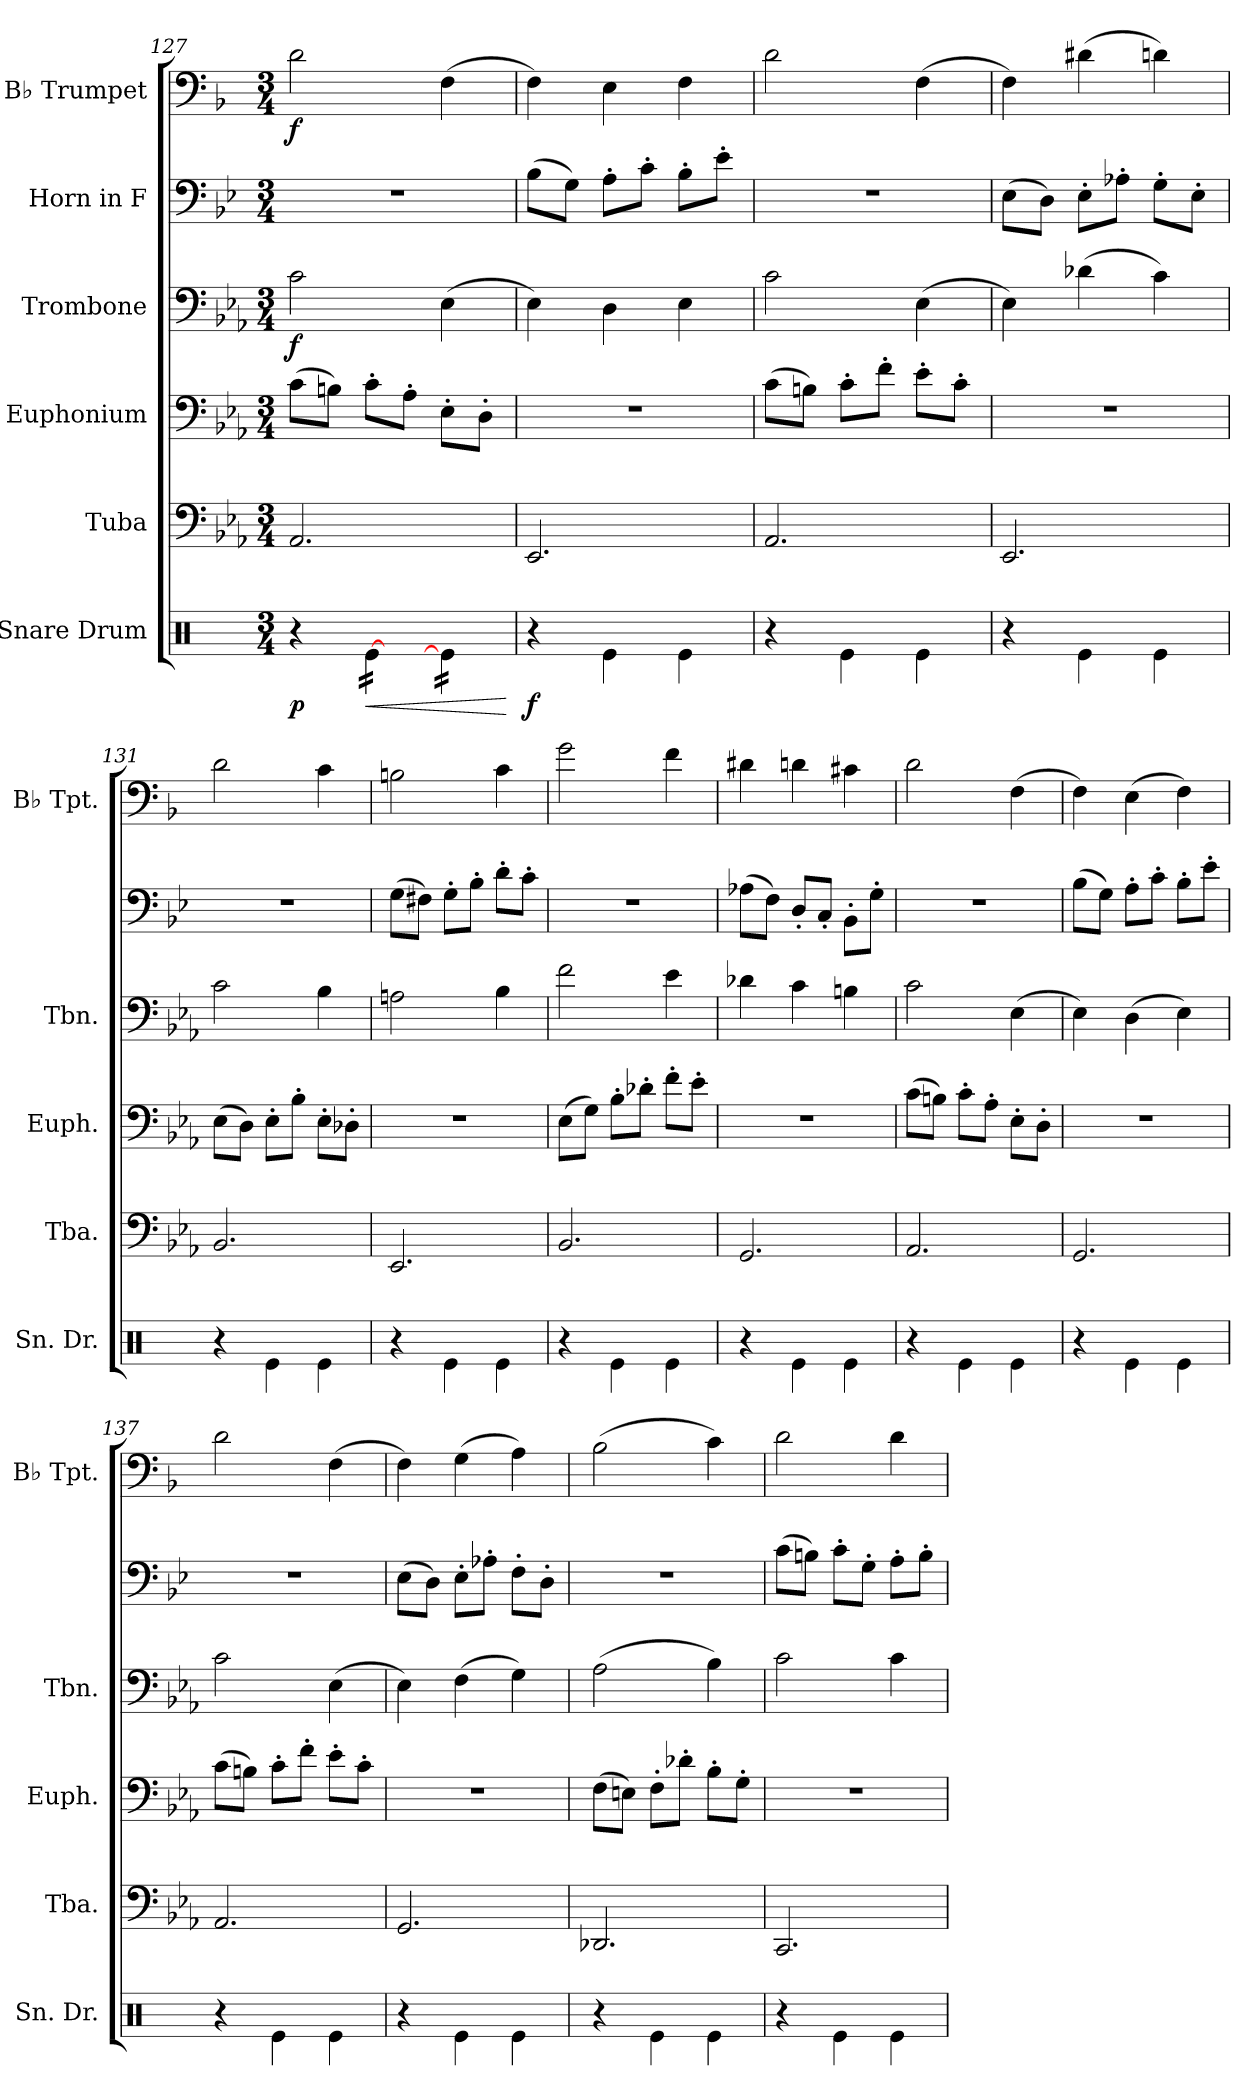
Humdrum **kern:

**kern	**dynam	**kern	**kern	**kern	**dynam	**kern	**kern	**dynam
*part6	*part6	*part5	*part4	*part3	*part3	*part2	*part1	*part1
*staff6	*staff6	*staff5	*staff4	*staff3	*staff3	*staff2	*staff1	*staff1
*I"Snare Drum	*	*I"Tuba	*I"Euphonium	*I"Trombone	*	*I"Horn in F	*I"B♭ Trumpet	*
*I'Sn. Dr.	*	*I'Tba.	*I'Euph.	*I'Tbn.	*	*	*I'B♭ Tpt.	*
!!LO:PB:g=z
*clefX	*	*clefF4	*clefF4	*clefF4	*	*clefF4	*clefF4	*
*	*	*	*	*	*	*ITrd4c7	*ITrd1c2	*
*k[]	*	*k[b-e-a-]	*k[b-e-a-]	*k[b-e-a-]	*	*k[b-e-a-]	*k[b-e-a-]	*
*M3/4	*	*M3/4	*M3/4	*M3/4	*	*M3/4	*M3/4	*
=127	=127	=127	=127	=127	=127	=127	=127	=127
!	!LO:DY:b	!	!	!	!LO:DY:b	!	!	!LO:DY:b
4r	p	2.AA-/	(8c\L	2c\	f	2.r	2c\	f
.	.	.	8Bn\J)	.	.	.	.	.
!	!LO:HP:b	!	!	!	!	!	!	!
*tremolo	*	*	*	*	*	*	*	*
[16Re\LL	<	.	8c'\L	.	.	.	.	.
16Re\	.	.	.	.	.	.	.	.
16Re\	.	.	8A-'\J	.	.	.	.	.
16Re\JJ	.	.	.	.	.	.	.	.
16Re\]LL	.	.	8E-'\L	(4E-\	.	.	(4E-\	.
16Re\	.	.	.	.	.	.	.	.
16Re\	.	.	8D'\J	.	.	.	.	.
16Re\JJ	.	.	.	.	.	.	.	.
*Xtremolo	*	*	*	*	*	*	*	*
.	[	.	.	.	.	.	.	.
=128	=128	=128	=128	=128	=128	=128	=128	=128
!	!LO:DY:b	!	!	!	!	!	!	!
4r	f	2.EE-/	2.r	4E-\)	.	(8E-\L	4E-\)	.
.	.	.	.	.	.	8C\J)	.	.
4Re\	.	.	.	4D\	.	8D'\L	4D\	.
.	.	.	.	.	.	8F'\J	.	.
4Re\	.	.	.	4E-\	.	8E-'\L	4E-\	.
.	.	.	.	.	.	8A-'\J	.	.
=129	=129	=129	=129	=129	=129	=129	=129	=129
4r	.	2.AA-/	(8c\L	2c\	.	2.r	2c\	.
.	.	.	8Bn\J)	.	.	.	.	.
4Re\	.	.	8c'\L	.	.	.	.	.
.	.	.	8f'\J	.	.	.	.	.
4Re\	.	.	8e-'\L	(4E-\	.	.	(4E-\	.
.	.	.	8c'\J	.	.	.	.	.
=130	=130	=130	=130	=130	=130	=130	=130	=130
4r	.	2.EE-/	2.r	4E-\)	.	(8AA-\L	4E-\)	.
.	.	.	.	.	.	8GG\J)	.	.
4Re\	.	.	.	(4d-X\	.	8AA-'\L	(4c#X\	.
.	.	.	.	.	.	8D-X'\J	.	.
4Re\	.	.	.	4c\)	.	8C'\L	4cn\)	.
.	.	.	.	.	.	8AA-'\J	.	.
=131	=131	=131	=131	=131	=131	=131	=131	=131
4r	.	2.BB-/	(8E-\L	2c\	.	2.r	2c\	.
.	.	.	8D\J)	.	.	.	.	.
4Re\	.	.	8E-'\L	.	.	.	.	.
.	.	.	8B-'\J	.	.	.	.	.
4Re\	.	.	8E-'\L	4B-\	.	.	4B-\	.
.	.	.	8D-X'\J	.	.	.	.	.
!!LO:LB:g=z
=132	=132	=132	=132	=132	=132	=132	=132	=132
4r	.	2.EE-/	2.r	2An\	.	(8C\L	2An\	.
.	.	.	.	.	.	8BBn\J)	.	.
4Re\	.	.	.	.	.	8C'\L	.	.
.	.	.	.	.	.	8E-'\J	.	.
4Re\	.	.	.	4B-\	.	8G'\L	4B-\	.
.	.	.	.	.	.	8F'\J	.	.
=133	=133	=133	=133	=133	=133	=133	=133	=133
4r	.	2.BB-/	(8E-\L	2f\	.	2.r	2f\	.
.	.	.	8G\J)	.	.	.	.	.
4Re\	.	.	8B-'\L	.	.	.	.	.
.	.	.	8d-X'\J	.	.	.	.	.
4Re\	.	.	8f'\L	4e-\	.	.	4e-\	.
.	.	.	8e-'\J	.	.	.	.	.
=134	=134	=134	=134	=134	=134	=134	=134	=134
4r	.	2.GG/	2.r	4d-X\	.	(8D-X\L	4c#X\	.
.	.	.	.	.	.	8BB-\J)	.	.
4Re\	.	.	.	4c\	.	8GG'/L	4cn\	.
.	.	.	.	.	.	8FF'/J	.	.
4Re\	.	.	.	4Bn\	.	8EE-'\L	4Bn\	.
.	.	.	.	.	.	8C'\J	.	.
=135	=135	=135	=135	=135	=135	=135	=135	=135
4r	.	2.AA-/	(8c\L	2c\	.	2.r	2c\	.
.	.	.	8Bn\J)	.	.	.	.	.
4Re\	.	.	8c'\L	.	.	.	.	.
.	.	.	8A-'\J	.	.	.	.	.
4Re\	.	.	8E-'\L	(4E-\	.	.	(4E-\	.
.	.	.	8D'\J	.	.	.	.	.
=136	=136	=136	=136	=136	=136	=136	=136	=136
4r	.	2.GG/	2.r	4E-\)	.	(8E-\L	4E-\)	.
.	.	.	.	.	.	8C\J)	.	.
4Re\	.	.	.	(4D\	.	8D'\L	(4D\	.
.	.	.	.	.	.	8F'\J	.	.
4Re\	.	.	.	4E-\)	.	8E-'\L	4E-\)	.
.	.	.	.	.	.	8A-'\J	.	.
!!LO:PB:g=z
=137	=137	=137	=137	=137	=137	=137	=137	=137
4r	.	2.AA-/	(8c\L	2c\	.	2.r	2c\	.
.	.	.	8Bn\J)	.	.	.	.	.
4Re\	.	.	8c'\L	.	.	.	.	.
.	.	.	8f'\J	.	.	.	.	.
4Re\	.	.	8e-'\L	(4E-\	.	.	(4E-\	.
.	.	.	8c'\J	.	.	.	.	.
=138	=138	=138	=138	=138	=138	=138	=138	=138
4r	.	2.GG/	2.r	4E-\)	.	(8AA-\L	4E-\)	.
.	.	.	.	.	.	8GG\J)	.	.
4Re\	.	.	.	(4F\	.	8AA-'\L	(4F\	.
.	.	.	.	.	.	8D-X'\J	.	.
4Re\	.	.	.	4G\)	.	8BB-'\L	4G\)	.
.	.	.	.	.	.	8GG'\J	.	.
=139	=139	=139	=139	=139	=139	=139	=139	=139
4r	.	2.DD-X/	(8F\L	(2A-\	.	2.r	(2A-\	.
.	.	.	8En\J)	.	.	.	.	.
4Re\	.	.	8F'\L	.	.	.	.	.
.	.	.	8d-X'\J	.	.	.	.	.
4Re\	.	.	8B-'\L	4B-\)	.	.	4B-\)	.
.	.	.	8G'\J	.	.	.	.	.
=140	=140	=140	=140	=140	=140	=140	=140	=140
4r	.	2.CC/	2.r	2c\	.	(8F\L	2c\	.
.	.	.	.	.	.	8En\J)	.	.
4Re\	.	.	.	.	.	8F'\L	.	.
.	.	.	.	.	.	8C'\J	.	.
4Re\	.	.	.	4c\	.	8D'\L	4c\	.
.	.	.	.	.	.	8E'\J	.	.
=	=	=	=	=	=	=	=	=
*-	*-	*-	*-	*-	*-	*-	*-	*-
